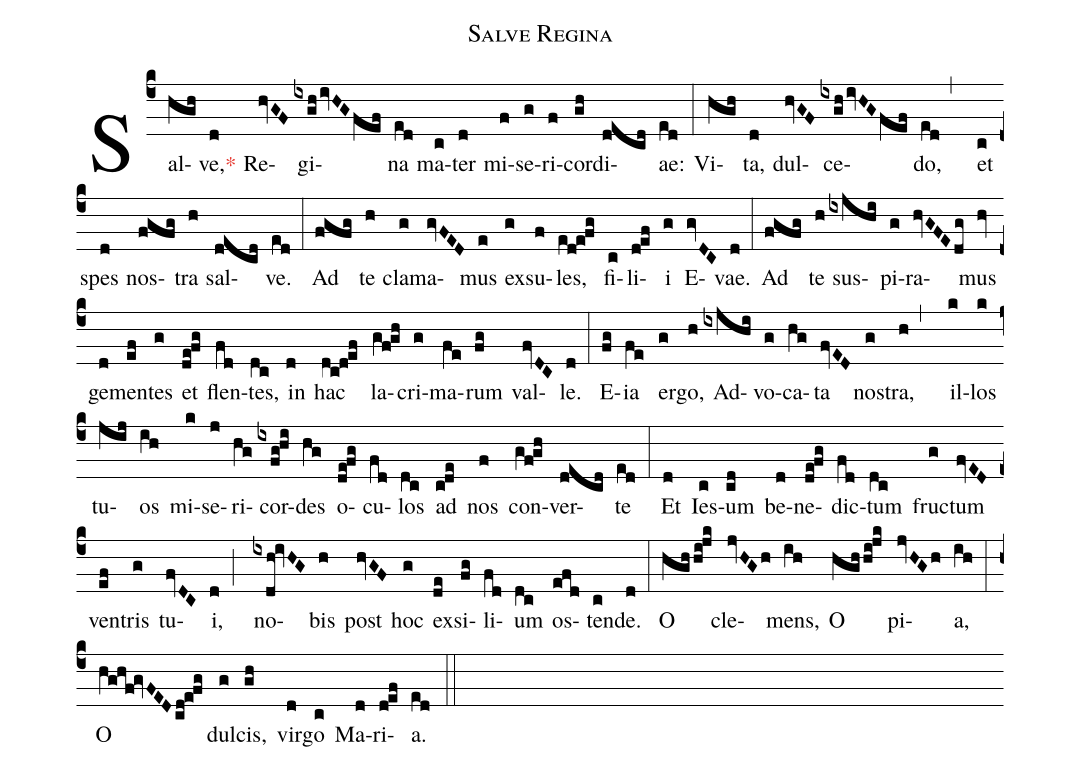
name: Salve Regina;
%%
(c4) Sal(hgh)ve,<c>*</c>(d) Re(hvGF)gi(ixghivHGfef)na(ed) ma(c)ter(d) mi(f)se(g)ri(f)cor(gh)di(decd)ae:(ed) (:) Vi(hgh)ta,(d)
dul(hvGF)ce(ixghivHGfef)do,(ed,) et(c) spes(d) nos(fgfg)tra(h) sal(decd)ve.(ed) (:) Ad(fgfg) te(h) cla(g)ma(gvFED)mus(e)
ex(g)su(f)les,(ed!efg) fi(c)li(def)i(g) E(gvDC)vae.(d) (:) Ad(fgfg) te(h) sus(ixjhi)pi(g)ra(hvGFEdg)mus(hv) ge(d)men(ef)tes(g)
et(de!fg) flen(fd)tes,(dc) in(d) hac(dc!d!ef) la(gf!gh)cri(g)ma(fe)rum(fg) val(fvDC)le.(d) (:) E(fg)ia(fe) er(g)go,(h)
Ad(ixjhi)vo(g)ca(hg)ta(fvED) nos(g)tra,(h,) il(k)los(k) tu(jij)os(ih) mi(k)se(j)ri(hg)cor(ixfg!hi)des(hg) o(de!fg)cu(fd)los(dc)
ad(cde) nos(f) con(gf!gh)ver(decd)te(ed) (:) Et(d) Ies(c)um(cd) be(d)ne(de!fg)dic(fd)tum(dc) fruc(g)tum(fvED) ven(ef)tris(g)
tu(fvDC)i,(d;) no(ixdh!ivHG)bis(h) post(hvGF) hoc(g) ex(de)si(fg)li(fd)um(dc) os(efd)ten(c)de.(d) (:)
O(hghhi!jk) cle(jvHGh)mens,(ih) O(hghhi!jk) pi(jvHGh)a,(ih) (:) O(hg!@hf!gvFEDcd!e!fg) dul(g)cis,(gh) vir(d)go(c) Ma(d)ri(def)a.(ed) (::)
